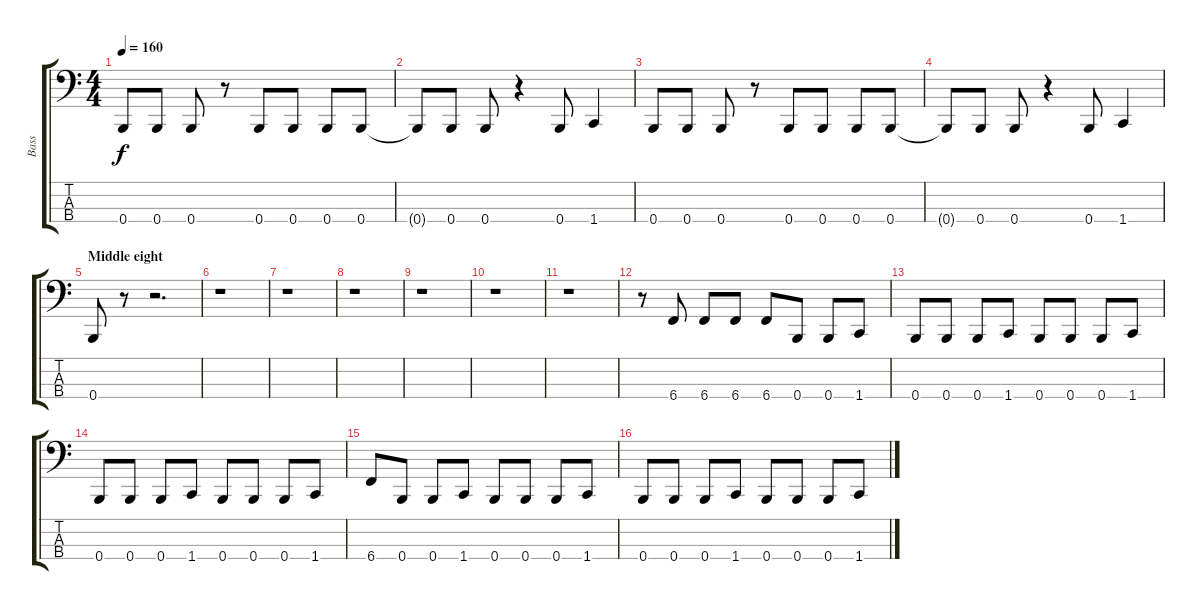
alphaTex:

\track ("Bass" "Bass") {instrument electricbasspick}
\staff {score tabs}
\tuning (E2 B1 Gb1 B0) {hide}
\ts (4 4)
\tempo 160
\clef f4
\ks c
0.4.8{dy f} 0.4.8 0.4.8 r.8 0.4.8 0.4.8 0.4.8 0.4.8 |
0.4{t}.8 0.4.8 0.4.8 r.4 0.4.8 1.4.4 |
0.4.8 0.4.8 0.4.8 r.8 0.4.8 0.4.8 0.4.8 0.4.8 |
0.4{t}.8 0.4.8 0.4.8 r.4 0.4.8 1.4.4 |
\section ("" "Middle eight")
0.4.8 r.8 r.2{d} |
r.1 |
r.1 |
r.1 |
r.1 |
r.1 |
r.1 |
r.8 6.4.8 6.4.8 6.4.8 6.4.8 0.4.8 0.4.8 1.4.8 |
0.4.8 0.4.8 0.4.8 1.4.8 0.4.8 0.4.8 0.4.8 1.4.8 |
0.4.8 0.4.8 0.4.8 1.4.8 0.4.8 0.4.8 0.4.8 1.4.8 |
6.4.8 0.4.8 0.4.8 1.4.8 0.4.8 0.4.8 0.4.8 1.4.8 |
0.4.8 0.4.8 0.4.8 1.4.8 0.4.8 0.4.8 0.4.8 1.4.8
